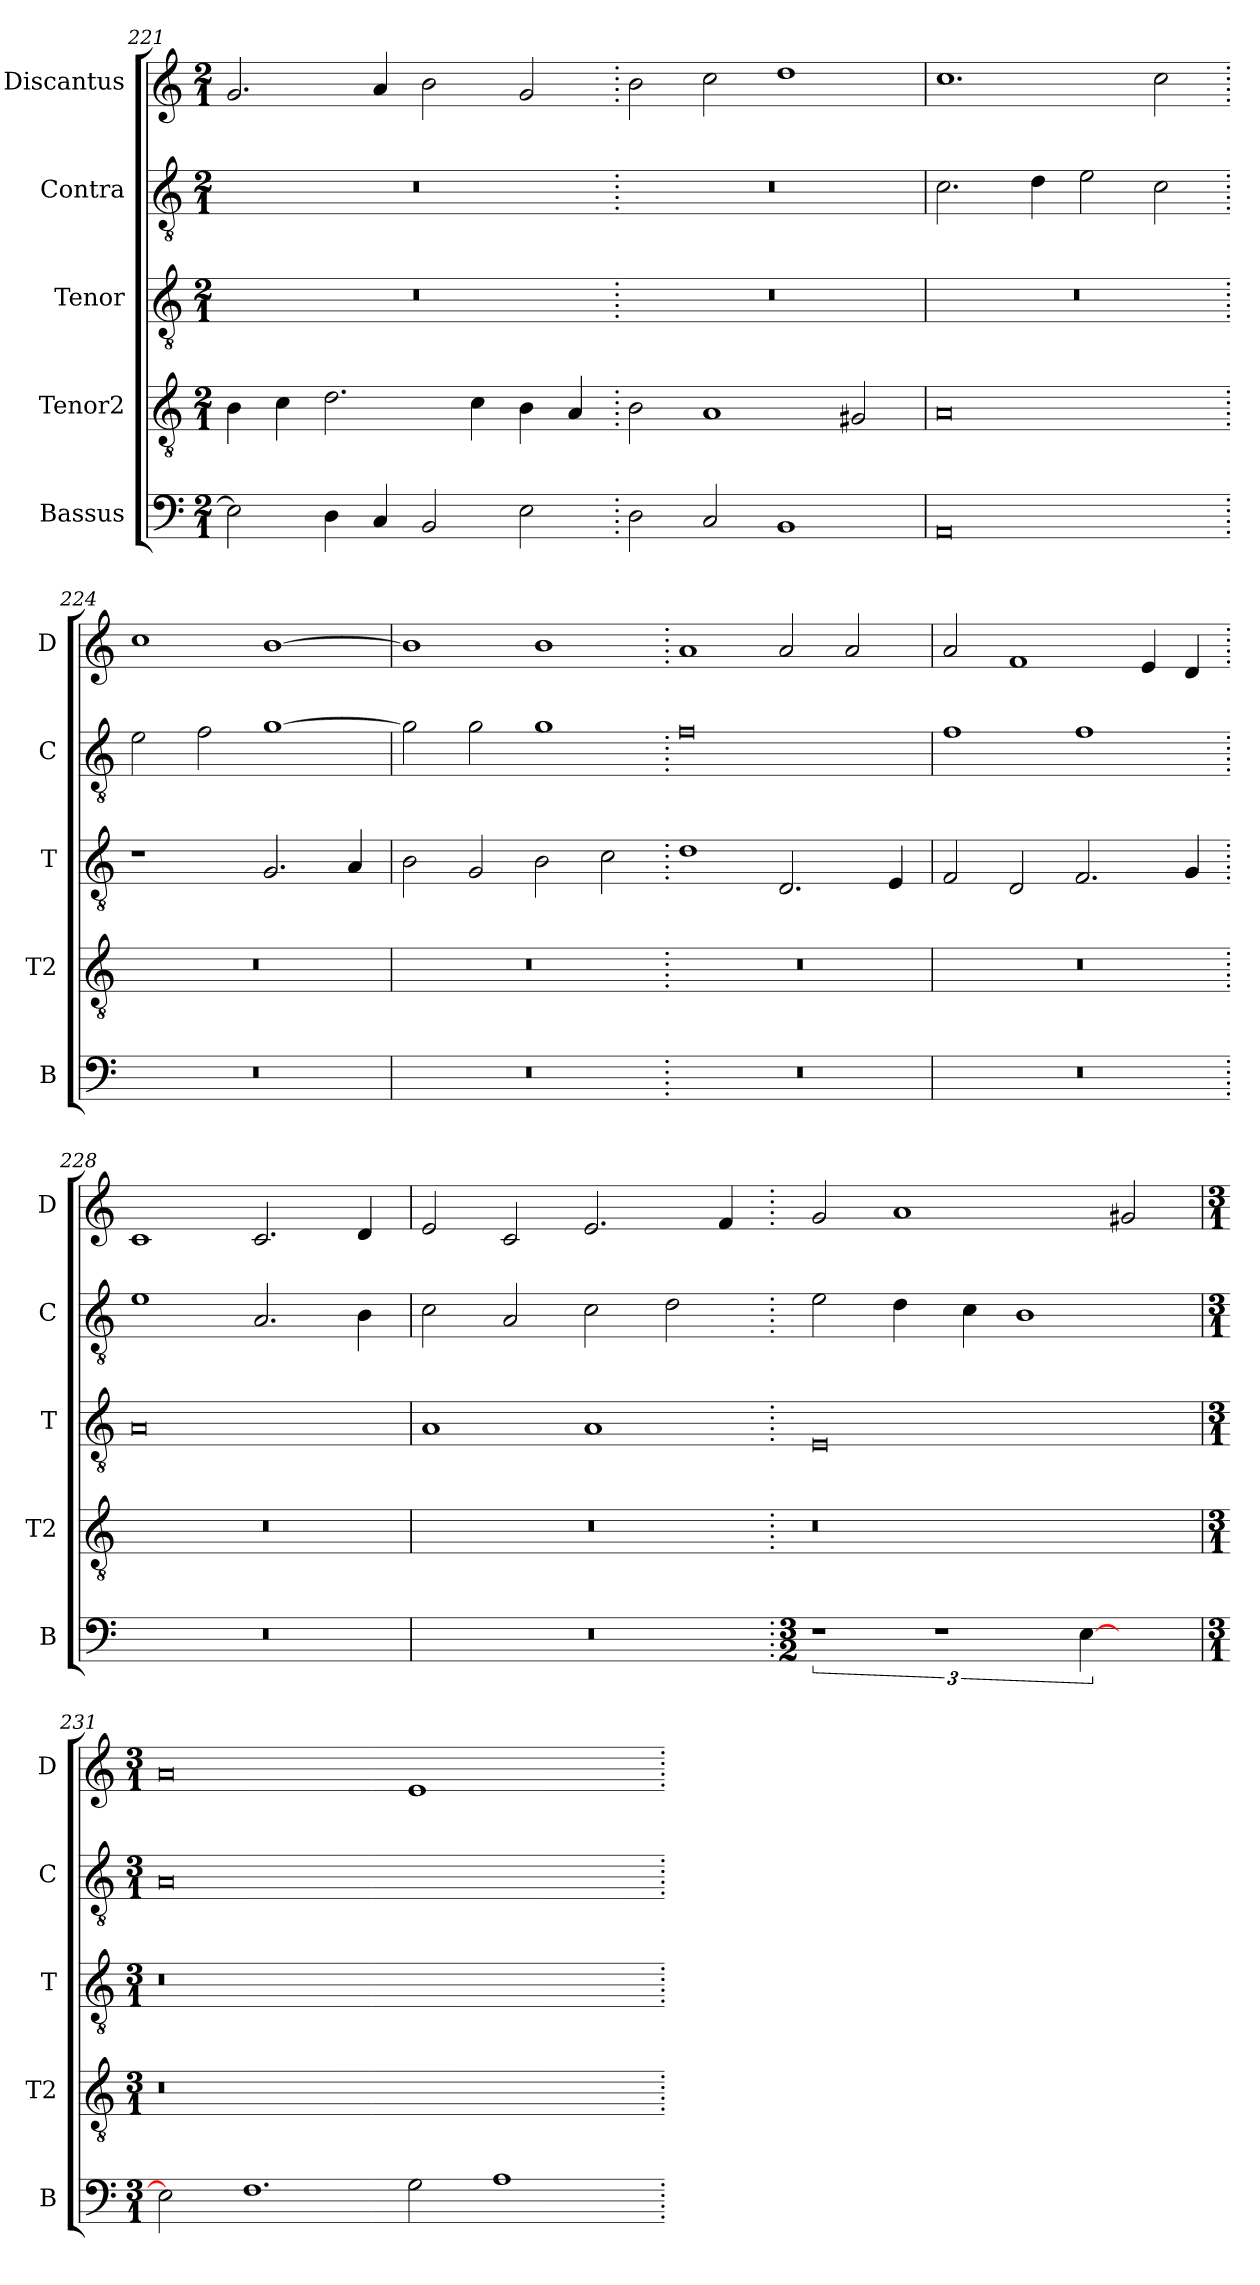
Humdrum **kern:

**kern	**kern	**kern	**kern	**kern
*part5	*part4	*part3	*part2	*part1
*staff5	*staff4	*staff3	*staff2	*staff1
*I"Bassus	*I"Tenor2	*I"Tenor	*I"Contra	*I"Discantus
*I'B	*I'T2	*I'T	*I'C	*I'D
*clefF4	*clefGv2	*clefGv2	*clefGv2	*clefG2
*k[]	*k[]	*k[]	*k[]	*k[]
*M2/1	*M2/1	*M2/1	*M2/1	*M2/1
=221	=221	=221	=221	=221
2E\]	4B\	0r	0r	2.g/
.	4c\	.	.	.
4D\	2.d\	.	.	.
4C/	.	.	.	4a/
2BB/	.	.	.	2b\
.	4c\	.	.	.
2E\	4B\	.	.	2g/
.	4A/	.	.	.
=222.	=222.	=222.	=222.	=222.
2D\	2B\	0r	0r	2b\
2C/	1A	.	.	2cc\
1BB	.	.	.	1dd
.	2G#X/	.	.	.
=223	=223	=223	=223	=223
0AA	0A	0r	2.c\	1.cc
.	.	.	4d\	.
.	.	.	2e\	.
.	.	.	2c\	2cc\
=224.	=224.	=224.	=224.	=224.
0r	0r	1r	2e\	1cc
.	.	.	2f\	.
.	.	2.G/	[1g	[1b
.	.	4A/	.	.
=225	=225	=225	=225	=225
0r	0r	2B\	2g\]	1b]
.	.	2G/	2g\	.
.	.	2B\	1g	1b
.	.	2c\	.	.
=226.	=226.	=226.	=226.	=226.
0r	0r	1d	0f	1a
.	.	2.D/	.	2a/
.	.	.	.	2a/
.	.	4E/	.	.
=227	=227	=227	=227	=227
0r	0r	2F/	1f	2a/
.	.	2D/	.	1f
.	.	2.F/	1f	.
.	.	.	.	4e/
.	.	4G/	.	4d/
=228.	=228.	=228.	=228.	=228.
0r	0r	0A	1e	1c
.	.	.	2.A/	2.c/
.	.	.	4B\	4d/
=229	=229	=229	=229	=229
0r	0r	1A	2c\	2e/
.	.	.	2A/	2c/
.	.	1A	2c\	2.e/
.	.	.	2d\	.
.	.	.	.	4f/
=230.	=230.	=230.	=230.	=230.
*M3/2	*	*	*	*
3%2r	0r	0E	2e\	2g/
.	.	.	4d\	1a
3%2r	.	.	.	.
.	.	.	4c\	.
.	.	.	1B	.
[6E	.	.	.	.
2ryy	.	.	.	2g#X/
=231	=231	=231	=231	=231
*M3/1	*M3/1	*M3/1	*M3/1	*M3/1
!	!LO:N:vis=0	!LO:N:vis=0	!LO:N:vis=0	!
2E]	0.r	0.r	0.A	0a
1.F	.	.	.	.
2G\	.	.	.	1e
1A	.	.	.	.
.	2ryy	2ryy	2ryy	2ryy
=.	=.	=.	=.	=.
*-	*-	*-	*-	*-
